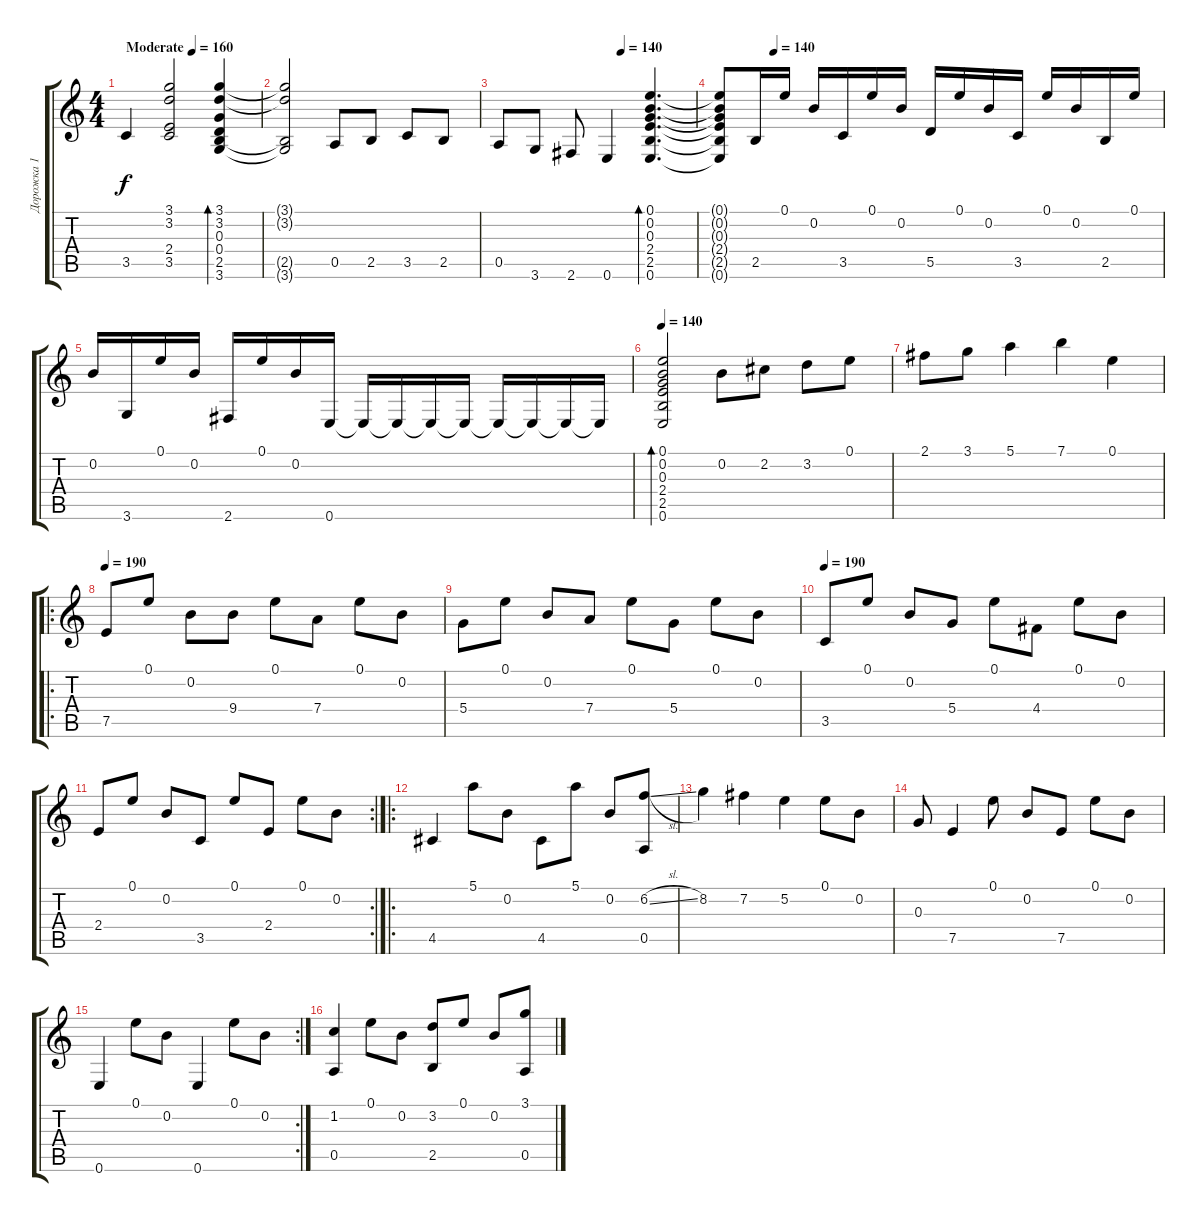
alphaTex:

\track ("Дорожка 1" "Дорожка 1") {instrument acousticguitarnylon}
\staff {score tabs}
\tuning (E4 B3 G3 D3 A2 E2) {hide}
\ts (4 4)
\tempo (160 "Moderate")
\clef g2
\ks c
3.5.4{dy f instrument acousticguitarnylon} (3.1 3.2 2.4 3.5).2 (3.1 3.2 0.3 0.4 2.5 3.6).4{bd 240} |
(3.1{t} 3.2{t} 2.5{t} 3.6{t}).2 0.5.8 2.5.8 3.5.8 2.5.8 |
\tempo (140 0.625)
0.5.8 3.6.8 2.6.8 0.6.4 (0.1 0.2 0.3 2.4 2.5 0.6).4{d bd 120} |
\tempo (140 0.125)
(0.1{t} 0.2{t} 0.3{t} 2.4{t} 2.5{t} 0.6{t}).8 2.5.16 0.1.16 0.2.16 3.5.16 0.1.16 0.2.16 5.5.16 0.1.16 0.2.16 3.5.16 0.1.16 0.2.16 2.5.16 0.1.16 |
0.2.16 3.6.16 0.1.16 0.2.16 2.6.16 0.1.16 0.2.16 0.6.16 0.6{t}.16 0.6{t}.16 0.6{t}.16 0.6{t}.16 0.6{t}.16 0.6{t}.16 0.6{t}.16 0.6{t}.16 |
\tempo 140
(0.1 0.2 0.3 2.4 2.5 0.6).2{bd 120} 0.2.8 2.2.8 3.2.8 0.1.8 |
2.1.8 3.1.8 5.1.4 7.1.4 0.1.4 |
\ro
\tempo 190
7.5.8 0.1.8 0.2.8 9.4.8 0.1.8 7.4.8 0.1.8 0.2.8 |
5.4.8 0.1.8 0.2.8 7.4.8 0.1.8 5.4.8 0.1.8 0.2.8 |
\tempo 190
3.5.8 0.1.8 0.2.8 5.4.8 0.1.8 4.4.8 0.1.8 0.2.8 |
\rc 2
2.4.8 0.1.8 0.2.8 3.5.8 0.1.8 2.4.8 0.1.8 0.2.8 |
\ro
4.5.4 5.1.8 0.2.8 4.5.8 5.1.8 0.2.8 (6.2{sl} 0.5).8 |
8.2.4 7.2.4 5.2.4 0.1.8 0.2.8 |
0.3.8 7.5.4 0.1.8 0.2.8 7.5.8 0.1.8 0.2.8 |
\rc 2
0.6.4 0.1.8 0.2.8 0.6.4 0.1.8 0.2.8 |
(1.2 0.5).4 0.1.8 0.2.8 (3.2 2.5).8 0.1.8 0.2.8 (3.1 0.5).8
